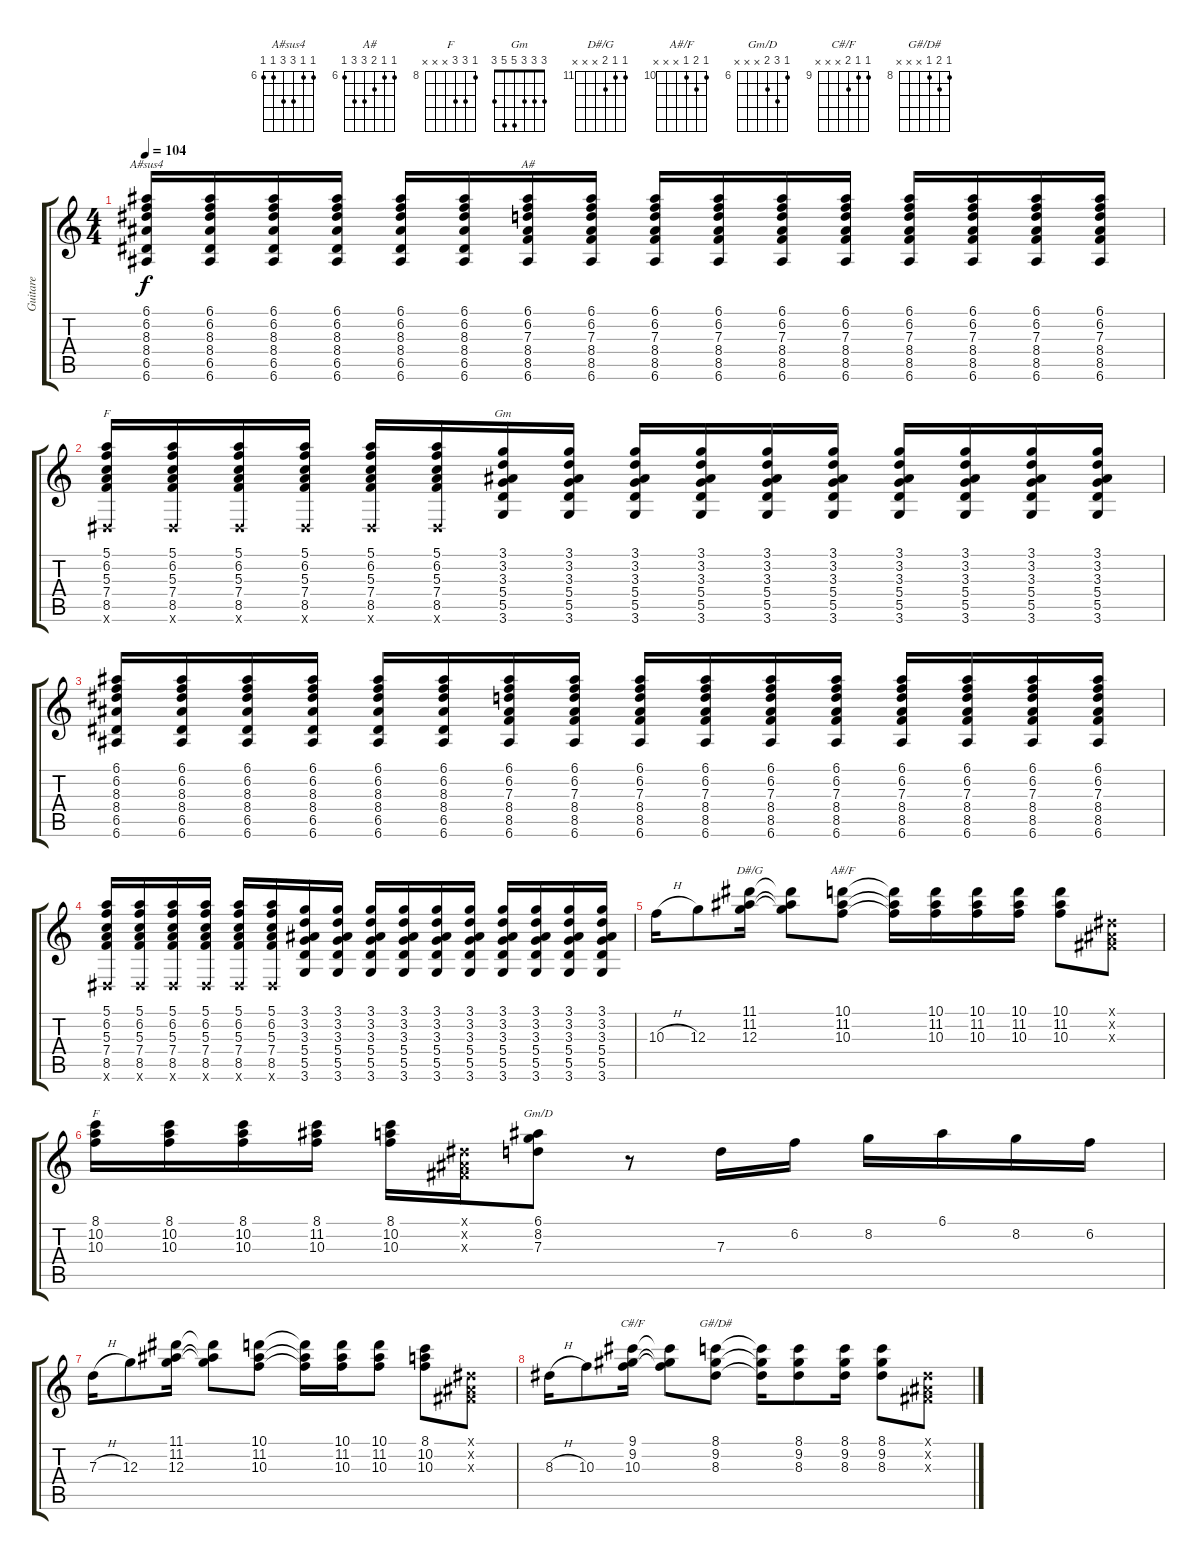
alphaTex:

\track ("Guitare" "Guitare") {instrument acousticguitarnylon}
\staff {score tabs}
\tuning (E4 B3 G3 D3 A2 E2) {hide}
\chord ("A#sus4" 6 6 8 8 6 6) {firstfret 6}
\chord ("A#" 6 6 7 8 8 6) {firstfret 6}
\chord ("F" 5 6 5 7 8 x) {firstfret 5}
\chord ("Gm" 3 3 3 5 5 3)
\chord ("D#/G" 11 11 12 x x x) {firstfret 11}
\chord ("A#/F" 10 11 10 x x x) {firstfret 10}
\chord ("F" 8 10 10 x x x) {firstfret 8}
\chord ("Gm/D" 6 8 7 x x x) {firstfret 6}
\chord ("C#/F" 9 9 10 x x x) {firstfret 9}
\chord ("G#/D#" 8 9 8 x x x) {firstfret 8}
\ts (4 4)
\tempo 104
\clef g2
\ks c
(6.1 6.2 8.3 8.4 6.5 6.6).16{ch "A#sus4" dy f} (6.1 6.2 8.3 8.4 6.5 6.6).16 (6.1 6.2 8.3 8.4 6.5 6.6).16 (6.1 6.2 8.3 8.4 6.5 6.6).16 (6.1 6.2 8.3 8.4 6.5 6.6).16 (6.1 6.2 8.3 8.4 6.5 6.6).16 (6.1 6.2 7.3 8.4 8.5 6.6).16{ch "A#"} (6.1 6.2 7.3 8.4 8.5 6.6).16 (6.1 6.2 7.3 8.4 8.5 6.6).16 (6.1 6.2 7.3 8.4 8.5 6.6).16 (6.1 6.2 7.3 8.4 8.5 6.6).16 (6.1 6.2 7.3 8.4 8.5 6.6).16 (6.1 6.2 7.3 8.4 8.5 6.6).16 (6.1 6.2 7.3 8.4 8.5 6.6).16 (6.1 6.2 7.3 8.4 8.5 6.6).16 (6.1 6.2 7.3 8.4 8.5 6.6).16 |
(5.1 6.2 5.3 7.4 8.5 -1.6{x}).16{ch "F"} (5.1 6.2 5.3 7.4 8.5 -1.6{x}).16 (5.1 6.2 5.3 7.4 8.5 -1.6{x}).16 (5.1 6.2 5.3 7.4 8.5 -1.6{x}).16 (5.1 6.2 5.3 7.4 8.5 -1.6{x}).16 (5.1 6.2 5.3 7.4 8.5 -1.6{x}).16 (3.1 3.2 3.3 5.4 5.5 3.6).16{ch "Gm"} (3.1 3.2 3.3 5.4 5.5 3.6).16 (3.1 3.2 3.3 5.4 5.5 3.6).16 (3.1 3.2 3.3 5.4 5.5 3.6).16 (3.1 3.2 3.3 5.4 5.5 3.6).16 (3.1 3.2 3.3 5.4 5.5 3.6).16 (3.1 3.2 3.3 5.4 5.5 3.6).16 (3.1 3.2 3.3 5.4 5.5 3.6).16 (3.1 3.2 3.3 5.4 5.5 3.6).16 (3.1 3.2 3.3 5.4 5.5 3.6).16 |
(6.1 6.2 8.3 8.4 6.5 6.6).16 (6.1 6.2 8.3 8.4 6.5 6.6).16 (6.1 6.2 8.3 8.4 6.5 6.6).16 (6.1 6.2 8.3 8.4 6.5 6.6).16 (6.1 6.2 8.3 8.4 6.5 6.6).16 (6.1 6.2 8.3 8.4 6.5 6.6).16 (6.1 6.2 7.3 8.4 8.5 6.6).16 (6.1 6.2 7.3 8.4 8.5 6.6).16 (6.1 6.2 7.3 8.4 8.5 6.6).16 (6.1 6.2 7.3 8.4 8.5 6.6).16 (6.1 6.2 7.3 8.4 8.5 6.6).16 (6.1 6.2 7.3 8.4 8.5 6.6).16 (6.1 6.2 7.3 8.4 8.5 6.6).16 (6.1 6.2 7.3 8.4 8.5 6.6).16 (6.1 6.2 7.3 8.4 8.5 6.6).16 (6.1 6.2 7.3 8.4 8.5 6.6).16 |
(5.1 6.2 5.3 7.4 8.5 -1.6{x}).16 (5.1 6.2 5.3 7.4 8.5 -1.6{x}).16 (5.1 6.2 5.3 7.4 8.5 -1.6{x}).16 (5.1 6.2 5.3 7.4 8.5 -1.6{x}).16 (5.1 6.2 5.3 7.4 8.5 -1.6{x}).16 (5.1 6.2 5.3 7.4 8.5 -1.6{x}).16 (3.1 3.2 3.3 5.4 5.5 3.6).16 (3.1 3.2 3.3 5.4 5.5 3.6).16 (3.1 3.2 3.3 5.4 5.5 3.6).16 (3.1 3.2 3.3 5.4 5.5 3.6).16 (3.1 3.2 3.3 5.4 5.5 3.6).16 (3.1 3.2 3.3 5.4 5.5 3.6).16 (3.1 3.2 3.3 5.4 5.5 3.6).16 (3.1 3.2 3.3 5.4 5.5 3.6).16 (3.1 3.2 3.3 5.4 5.5 3.6).16 (3.1 3.2 3.3 5.4 5.5 3.6).16 |
10.3{h}.16 12.3.8 (11.1 11.2 12.3).16{ch "D#/G"} (11.1{t} 11.2{t} 12.3{t}).8 (10.1 11.2 10.3).8{ch "A#/F"} (10.1{t} 11.2{t} 10.3{t}).16 (10.1 11.2 10.3).16 (10.1 11.2 10.3).16 (10.1 11.2 10.3).16 (10.1 11.2 10.3).8 (-1.1{x} -1.2{x} -1.3{x}).8 |
(8.1 10.2 10.3).16{ch "F"} (8.1 10.2 10.3).16 (8.1 10.2 10.3).16 (8.1 11.2 10.3).16 (8.1 10.2 10.3).16 (-1.1{x} -1.2{x} -1.3{x}).16 (6.1 8.2 7.3).8{ch "Gm/D"} r.8 7.3.16 6.2.16 8.2.16 6.1.16 8.2.16 6.2.16 |
7.3{h}.16 12.3.8 (11.1 11.2 12.3).16 (11.1{t} 11.2{t} 12.3{t}).8 (10.1 11.2 10.3).8 (10.1{t} 11.2{t} 10.3{t}).16 (10.1 11.2 10.3).16 (10.1 11.2 10.3).8 (8.1 10.2 10.3).8 (-1.1{x} -1.2{x} -1.3{x}).8 |
8.3{h}.16 10.3.8 (9.1 9.2 10.3).16{ch "C#/F"} (9.1{t} 9.2{t} 10.3{t}).8 (8.1 9.2 8.3).8{ch "G#/D#"} (8.1{t} 9.2{t} 8.3{t}).16 (8.1 9.2 8.3).8 (8.1 9.2 8.3).16 (8.1 9.2 8.3).8 (-1.1{x} -1.2{x} -1.3{x}).8
